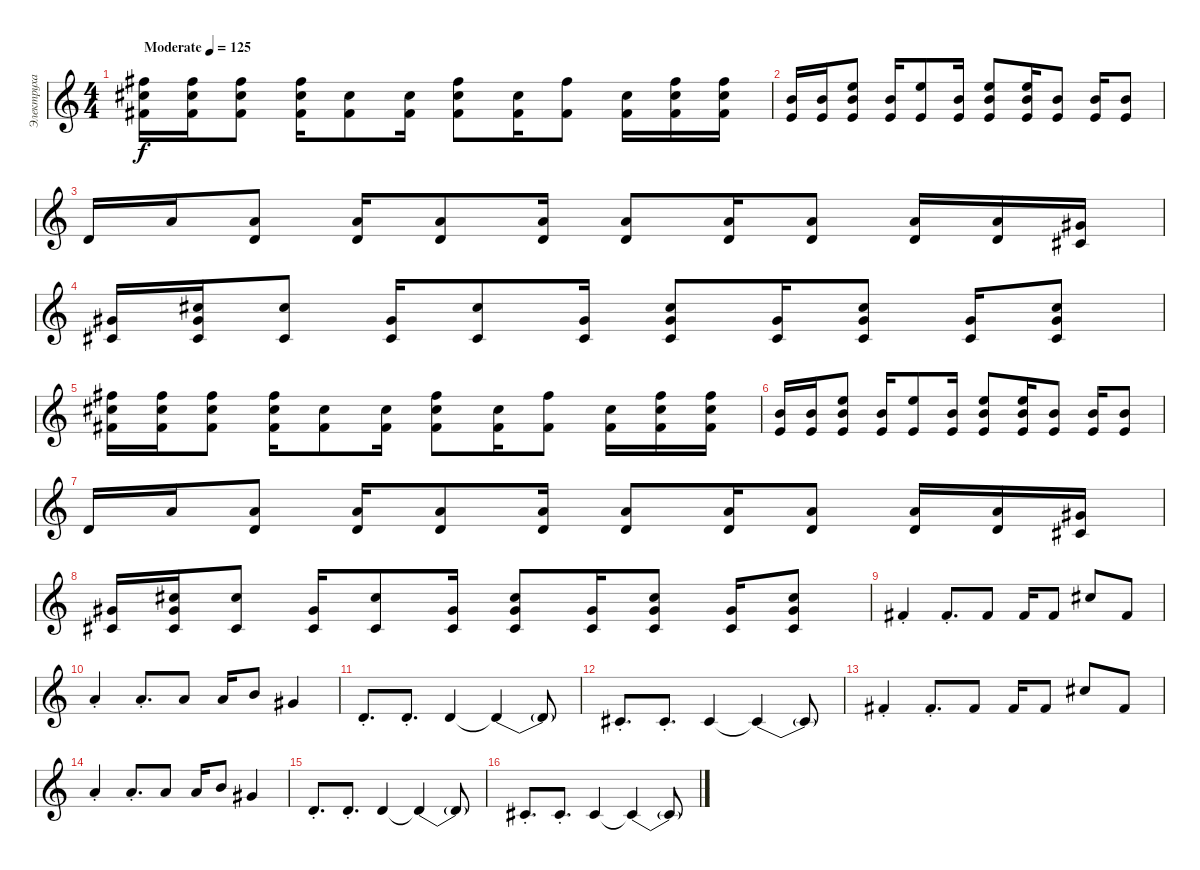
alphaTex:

\track ("Электруха" "Электруха") {instrument overdrivenguitar}
\staff {score}
\tuning (E4 B3 G3 D3 A2 E2) {hide}
\ts (4 4)
\tempo (125 "Moderate")
\clef g2
\ks c
(11.3 11.4 9.5).16{dy f instrument overdrivenguitar} (11.3 11.4 9.5).16 (11.3 11.4 9.5).8 (11.3 11.4 9.5).16 (11.4 9.5).8 (11.4 9.5).16 (11.3 11.4 9.5).8 (11.4 9.5).16 (11.3 9.5).8 (11.4 9.5).16 (11.3 11.4 9.5).16 (11.3 11.4 9.5).16 |
(9.4 7.5).16 (9.4 7.5).16 (9.3 9.4 7.5).8 (9.4 7.5).16 (9.3 7.5).8 (9.4 7.5).16 (9.3 9.4 7.5).8 (9.3 9.4 7.5).16 (9.4 7.5).8 (9.4 7.5).16 (9.4 7.5).8 |
5.5.16 7.4.16 (7.4 5.5).8 (7.4 5.5).16 (7.4 5.5).8 (7.4 5.5).16 (7.4 5.5).8 (7.4 5.5).16 (7.4 5.5).8 (7.4 5.5).16 (7.4 5.5).16 (6.4 4.5).16 |
(6.4 4.5).16 (6.3 6.4 4.5).16 (6.3 4.5).8 (6.4 4.5).16 (6.3 4.5).8 (6.4 4.5).16 (6.3 6.4 4.5).8 (6.4 4.5).16 (6.3 6.4 4.5).8 (6.4 4.5).16 (6.3 6.4 4.5).8 |
(11.3 11.4 9.5).16 (11.3 11.4 9.5).16 (11.3 11.4 9.5).8 (11.3 11.4 9.5).16 (11.4 9.5).8 (11.4 9.5).16 (11.3 11.4 9.5).8 (11.4 9.5).16 (11.3 9.5).8 (11.4 9.5).16 (11.3 11.4 9.5).16 (11.3 11.4 9.5).16 |
(9.4 7.5).16 (9.4 7.5).16 (9.3 9.4 7.5).8 (9.4 7.5).16 (9.3 7.5).8 (9.4 7.5).16 (9.3 9.4 7.5).8 (9.3 9.4 7.5).16 (9.4 7.5).8 (9.4 7.5).16 (9.4 7.5).8 |
5.5.16 7.4.16 (7.4 5.5).8 (7.4 5.5).16 (7.4 5.5).8 (7.4 5.5).16 (7.4 5.5).8 (7.4 5.5).16 (7.4 5.5).8 (7.4 5.5).16 (7.4 5.5).16 (6.4 4.5).16 |
(6.4 4.5).16 (6.3 6.4 4.5).16 (6.3 4.5).8 (6.4 4.5).16 (6.3 4.5).8 (6.4 4.5).16 (6.3 6.4 4.5).8 (6.4 4.5).16 (6.3 6.4 4.5).8 (6.4 4.5).16 (6.3 6.4 4.5).8 |
9.5{st}.4 9.5{st}.8{d} 9.5.8 9.5.16 9.5.8 11.4.8 9.5.8 |
7.4{st}.4 7.4{st}.8{d} 7.4.8 7.4.16 9.4.8 11.5.4 |
5.5{st}.8{d} 5.5{st}.8{d} 5.5.4 5.5{be (custom 0 0 10 4 20 4 30 0 60 0) t}.4 5.5{t}.8 |
4.5{st}.8{d} 4.5{st}.8{d} 4.5.4 4.5{be (custom 0 0 10 2 20 2 30 0 60 0) t}.4 4.5{t}.8 |
9.5{st}.4 9.5{st}.8{d} 9.5.8 9.5.16 9.5.8 11.4.8 9.5.8 |
7.4{st}.4 7.4{st}.8{d} 7.4.8 7.4.16 9.4.8 11.5.4 |
5.5{st}.8{d} 5.5{st}.8{d} 5.5.4 5.5{be (custom 0 0 10 4 20 4 30 0 60 0) t}.4 5.5{t}.8 |
4.5{st}.8{d} 4.5{st}.8{d} 4.5.4 4.5{be (custom 0 0 10 2 20 2 30 0 60 0) t}.4 4.5{t}.8
